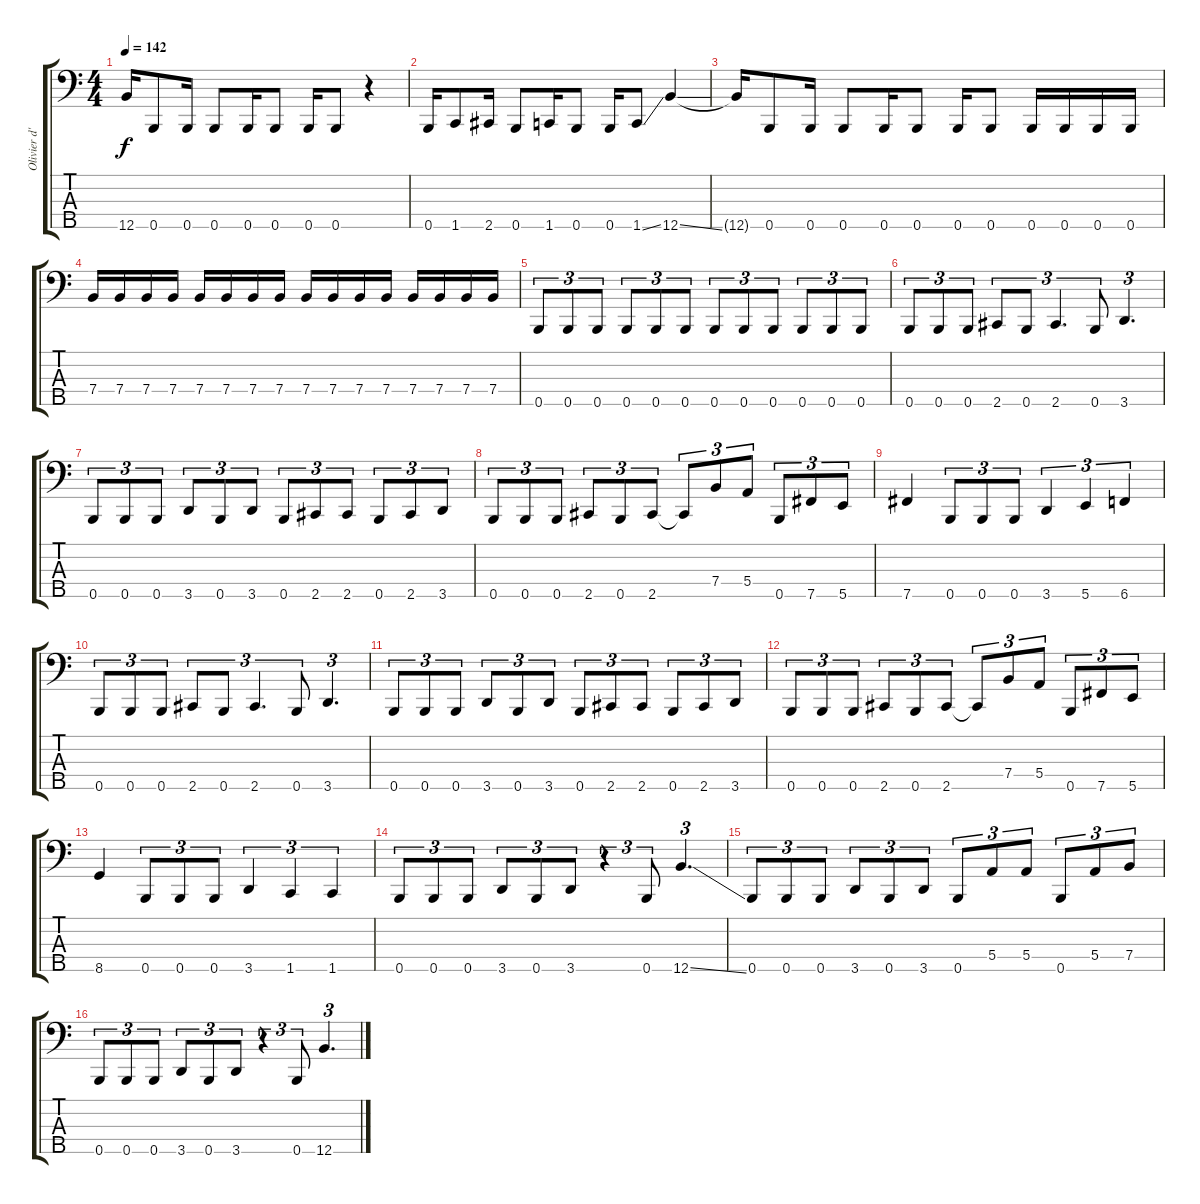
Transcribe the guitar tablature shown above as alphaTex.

\track ("Olivier d'Aries (Bass)" "Olivier d'") {instrument electricbassfinger}
\staff {score tabs}
\tuning (G2 D2 A1 E1 B0) {hide}
\ts (4 4)
\tempo 142
\clef f4
\ks c
12.5{t}.16{dy f} 0.5.8 0.5.16 0.5.8 0.5.16 0.5.8 0.5.16 0.5.8 r.4 |
0.5.16 1.5.8 2.5.16 0.5.8 1.5.16 0.5.8 0.5.16 1.5{ss}.8 12.5{ss}.4 |
12.5{t}.16 0.5.8 0.5.16 0.5.8 0.5.16 0.5.8 0.5.16 0.5.8 0.5.16 0.5.16 0.5.16 0.5.16 |
7.4.16 7.4.16 7.4.16 7.4.16 7.4.16 7.4.16 7.4.16 7.4.16 7.4.16 7.4.16 7.4.16 7.4.16 7.4.16 7.4.16 7.4.16 7.4.16 |
0.5.8{tu (3 2)} 0.5.8{tu (3 2)} 0.5.8{tu (3 2)} 0.5.8{tu (3 2)} 0.5.8{tu (3 2)} 0.5.8{tu (3 2)} 0.5.8{tu (3 2)} 0.5.8{tu (3 2)} 0.5.8{tu (3 2)} 0.5.8{tu (3 2)} 0.5.8{tu (3 2)} 0.5.8{tu (3 2)} |
0.5.8{tu (3 2)} 0.5.8{tu (3 2)} 0.5.8{tu (3 2)} 2.5.8{tu (3 2)} 0.5.8{tu (3 2)} 2.5.4{d tu (3 2)} 0.5.8{tu (3 2)} 3.5.4{d tu (3 2)} |
0.5.8{tu (3 2)} 0.5.8{tu (3 2)} 0.5.8{tu (3 2)} 3.5.8{tu (3 2)} 0.5.8{tu (3 2)} 3.5.8{tu (3 2)} 0.5.8{tu (3 2)} 2.5.8{tu (3 2)} 2.5.8{tu (3 2)} 0.5.8{tu (3 2)} 2.5.8{tu (3 2)} 3.5.8{tu (3 2)} |
0.5.8{tu (3 2)} 0.5.8{tu (3 2)} 0.5.8{tu (3 2)} 2.5.8{tu (3 2)} 0.5.8{tu (3 2)} 2.5.8{tu (3 2)} 2.5{t}.8{tu (3 2)} 7.4.8{tu (3 2)} 5.4.8{tu (3 2)} 0.5.8{tu (3 2)} 7.5.8{tu (3 2)} 5.5.8{tu (3 2)} |
7.5.4 0.5.8{tu (3 2)} 0.5.8{tu (3 2)} 0.5.8{tu (3 2)} 3.5.4{tu (3 2)} 5.5.4{tu (3 2)} 6.5.4{tu (3 2)} |
0.5.8{tu (3 2)} 0.5.8{tu (3 2)} 0.5.8{tu (3 2)} 2.5.8{tu (3 2)} 0.5.8{tu (3 2)} 2.5.4{d tu (3 2)} 0.5.8{tu (3 2)} 3.5.4{d tu (3 2)} |
0.5.8{tu (3 2)} 0.5.8{tu (3 2)} 0.5.8{tu (3 2)} 3.5.8{tu (3 2)} 0.5.8{tu (3 2)} 3.5.8{tu (3 2)} 0.5.8{tu (3 2)} 2.5.8{tu (3 2)} 2.5.8{tu (3 2)} 0.5.8{tu (3 2)} 2.5.8{tu (3 2)} 3.5.8{tu (3 2)} |
0.5.8{tu (3 2)} 0.5.8{tu (3 2)} 0.5.8{tu (3 2)} 2.5.8{tu (3 2)} 0.5.8{tu (3 2)} 2.5.8{tu (3 2)} 2.5{t}.8{tu (3 2)} 7.4.8{tu (3 2)} 5.4.8{tu (3 2)} 0.5.8{tu (3 2)} 7.5.8{tu (3 2)} 5.5.8{tu (3 2)} |
8.5.4 0.5.8{tu (3 2)} 0.5.8{tu (3 2)} 0.5.8{tu (3 2)} 3.5.4{tu (3 2)} 1.5.4{tu (3 2)} 1.5.4{tu (3 2)} |
0.5.8{tu (3 2)} 0.5.8{tu (3 2)} 0.5.8{tu (3 2)} 3.5.8{tu (3 2)} 0.5.8{tu (3 2)} 3.5.8{tu (3 2)} r.4{tu (3 2)} 0.5.8{tu (3 2)} 12.5{ss}.4{d tu (3 2)} |
0.5.8{tu (3 2)} 0.5.8{tu (3 2)} 0.5.8{tu (3 2)} 3.5.8{tu (3 2)} 0.5.8{tu (3 2)} 3.5.8{tu (3 2)} 0.5.8{tu (3 2)} 5.4.8{tu (3 2)} 5.4.8{tu (3 2)} 0.5.8{tu (3 2)} 5.4.8{tu (3 2)} 7.4.8{tu (3 2)} |
0.5.8{tu (3 2)} 0.5.8{tu (3 2)} 0.5.8{tu (3 2)} 3.5.8{tu (3 2)} 0.5.8{tu (3 2)} 3.5.8{tu (3 2)} r.4{tu (3 2)} 0.5.8{tu (3 2)} 12.5{ss}.4{d tu (3 2)}
